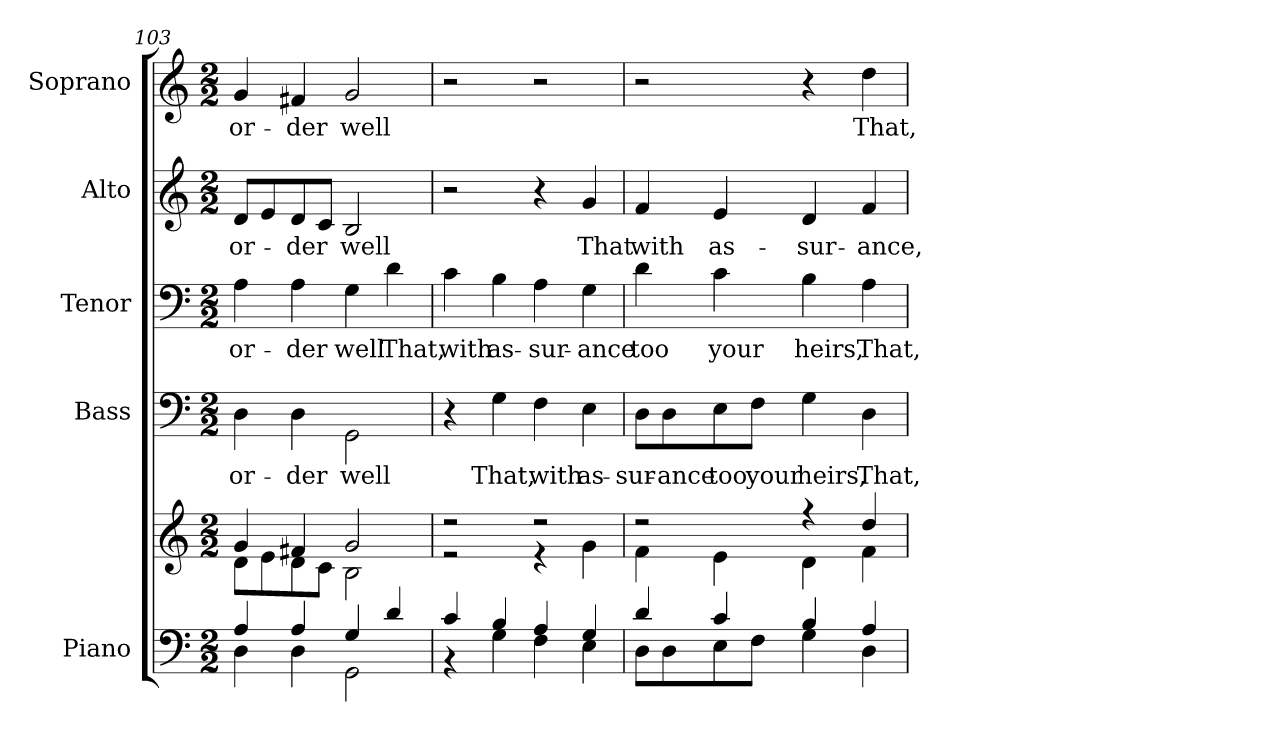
**kern	**kern	**kern	**text	**kern	**text	**kern	**text	**kern	**text
*part5	*part5	*part4	*part4	*part3	*part3	*part2	*part2	*part1	*part1
*staff6	*staff5	*staff4	*staff4	*staff3	*staff3	*staff2	*staff2	*staff1	*staff1
*I"Piano	*	*I"Bass	*	*I"Tenor	*	*I"Alto	*	*I"Soprano	*
*I'Pno.	*	*I'B.	*	*I'T.	*	*I'A.	*	*I'S.	*
*clefF4	*clefG2	*clefF4	*	*clefF4	*	*clefG2	*	*clefG2	*
*k[]	*k[]	*k[]	*	*k[]	*	*k[]	*	*k[]	*
*C:	*C:	*C:	*	*C:	*	*C:	*	*C:	*
*M2/2	*M2/2	*M2/2	*	*M2/2	*	*M2/2	*	*M2/2	*
=103	=103	=103	=103	=103	=103	=103	=103	=103	=103
*^	*^	*	*	*	*	*	*	*	*
!	!	!	!	!	!LO:LY:b:color=#000000	!	!	!	!	!	!
!	!	!	!	!	!	!	!LO:LY:b:color=#000000	!	!	!	!
!	!	!	!	!	!	!	!	!	!LO:LY:b:color=#000000	!	!
!	!	!	!	!	!	!	!	!	!	!	!LO:LY:b:color=#000000
4Ai/	4Di\	4gi/	8di\L	4Di\	or-	4Ai\	or-	8di/L	or-	4gi/	or-
.	.	.	8ei\	.	.	.	.	8ei/	.	.	.
!	!	!	!	!	!LO:LY:b:color=#000000	!	!	!	!	!	!
!	!	!	!	!	!	!	!LO:LY:b:color=#000000	!	!	!	!
!	!	!	!	!	!	!	!	!	!LO:LY:b:color=#000000	!	!
!	!	!	!	!	!	!	!	!	!	!	!LO:LY:b:color=#000000
4Ai/	4Di\	4f#Xi/	8di\	4Di\	-der	4Ai\	-der	8di/	-der	4f#Xi/	-der
.	.	.	8ci\J	.	.	.	.	8ci/J	.	.	.
!	!	!	!	!	!LO:LY:b:color=#000000	!	!	!	!	!	!
!	!	!	!	!	!	!	!LO:LY:b:color=#000000	!	!	!	!
!	!	!	!	!	!	!	!	!	!LO:LY:b:color=#000000	!	!
!	!	!	!	!	!	!	!	!	!	!	!LO:LY:b:color=#000000
4Gi/	2GGi\	2gi/	2Bi\	2GGi\	well	4Gi\	well	2Bi/	well	2gi/	well
!	!	!	!	!	!	!	!LO:LY:b:color=#000000	!	!	!	!
4di/	.	.	.	.	.	4di\	That,	.	.	.	.
!!LO:PB:g=z
=104	=104	=104	=104	=104	=104	=104	=104	=104	=104	=104	=104
!	!	!	!	!	!	!	!LO:LY:b:color=#000000	!	!	!	!
4ci/	4r	2r	2r	4r	.	4ci\	with	2r	.	2r	.
!	!	!	!	!	!LO:LY:b:color=#000000	!	!	!	!	!	!
!	!	!	!	!	!	!	!LO:LY:b:color=#000000	!	!	!	!
4Bi/	4Gi\	.	.	4Gi\	That,	4Bi\	as-	.	.	.	.
!	!	!	!	!	!LO:LY:b:color=#000000	!	!	!	!	!	!
!	!	!	!	!	!	!	!LO:LY:b:color=#000000	!	!	!	!
4Ai/	4Fi\	2r	4r	4Fi\	with	4Ai\	-sur-	4r	.	2r	.
!	!	!	!	!	!LO:LY:b:color=#000000	!	!	!	!	!	!
!	!	!	!	!	!	!	!LO:LY:b:color=#000000	!	!	!	!
!	!	!	!	!	!	!	!	!	!LO:LY:b:color=#000000	!	!
4Gi/	4Ei\	.	4gi\	4Ei\	as-	4Gi\	-ance	4gi/	That	.	.
=105	=105	=105	=105	=105	=105	=105	=105	=105	=105	=105	=105
!	!	!	!	!	!LO:LY:b:color=#000000	!	!	!	!	!	!
!	!	!	!	!	!	!	!LO:LY:b:color=#000000	!	!	!	!
!	!	!	!	!	!	!	!	!	!LO:LY:b:color=#000000	!	!
4di/	8Di\L	2r	4fi\	8Di\L	-sur-	4di\	too	4fi/	with	2r	.
!	!	!	!	!	!LO:LY:b:color=#000000	!	!	!	!	!	!
.	8Di\	.	.	8Di\	-ance	.	.	.	.	.	.
!	!	!	!	!	!LO:LY:b:color=#000000	!	!	!	!	!	!
!	!	!	!	!	!	!	!LO:LY:b:color=#000000	!	!	!	!
!	!	!	!	!	!	!	!	!	!LO:LY:b:color=#000000	!	!
4ci/	8Ei\	.	4ei\	8Ei\	too	4ci\	your	4ei/	as-	.	.
!	!	!	!	!	!LO:LY:b:color=#000000	!	!	!	!	!	!
.	8Fi\J	.	.	8Fi\J	your	.	.	.	.	.	.
!	!	!	!	!	!LO:LY:b:color=#000000	!	!	!	!	!	!
!	!	!	!	!	!	!	!LO:LY:b:color=#000000	!	!	!	!
!	!	!	!	!	!	!	!	!	!LO:LY:b:color=#000000	!	!
4Bi/	4Gi\	4r	4di\	4Gi\	heirs,	4Bi\	heirs,	4di/	-sur-	4r	.
!	!	!	!	!	!LO:LY:b:color=#000000	!	!	!	!	!	!
!	!	!	!	!	!	!	!LO:LY:b:color=#000000	!	!	!	!
!	!	!	!	!	!	!	!	!	!LO:LY:b:color=#000000	!	!
!	!	!	!	!	!	!	!	!	!	!	!LO:LY:b:color=#000000
4Ai/	4Di\	4ddi/	4fi\	4Di\	That,	4Ai\	That,	4fi/	-ance,	4ddi\	That,
*v	*v	*	*	*	*	*	*	*	*	*	*
*	*v	*v	*	*	*	*	*	*	*	*
=	=	=	=	=	=	=	=	=	=
*-	*-	*-	*-	*-	*-	*-	*-	*-	*-
